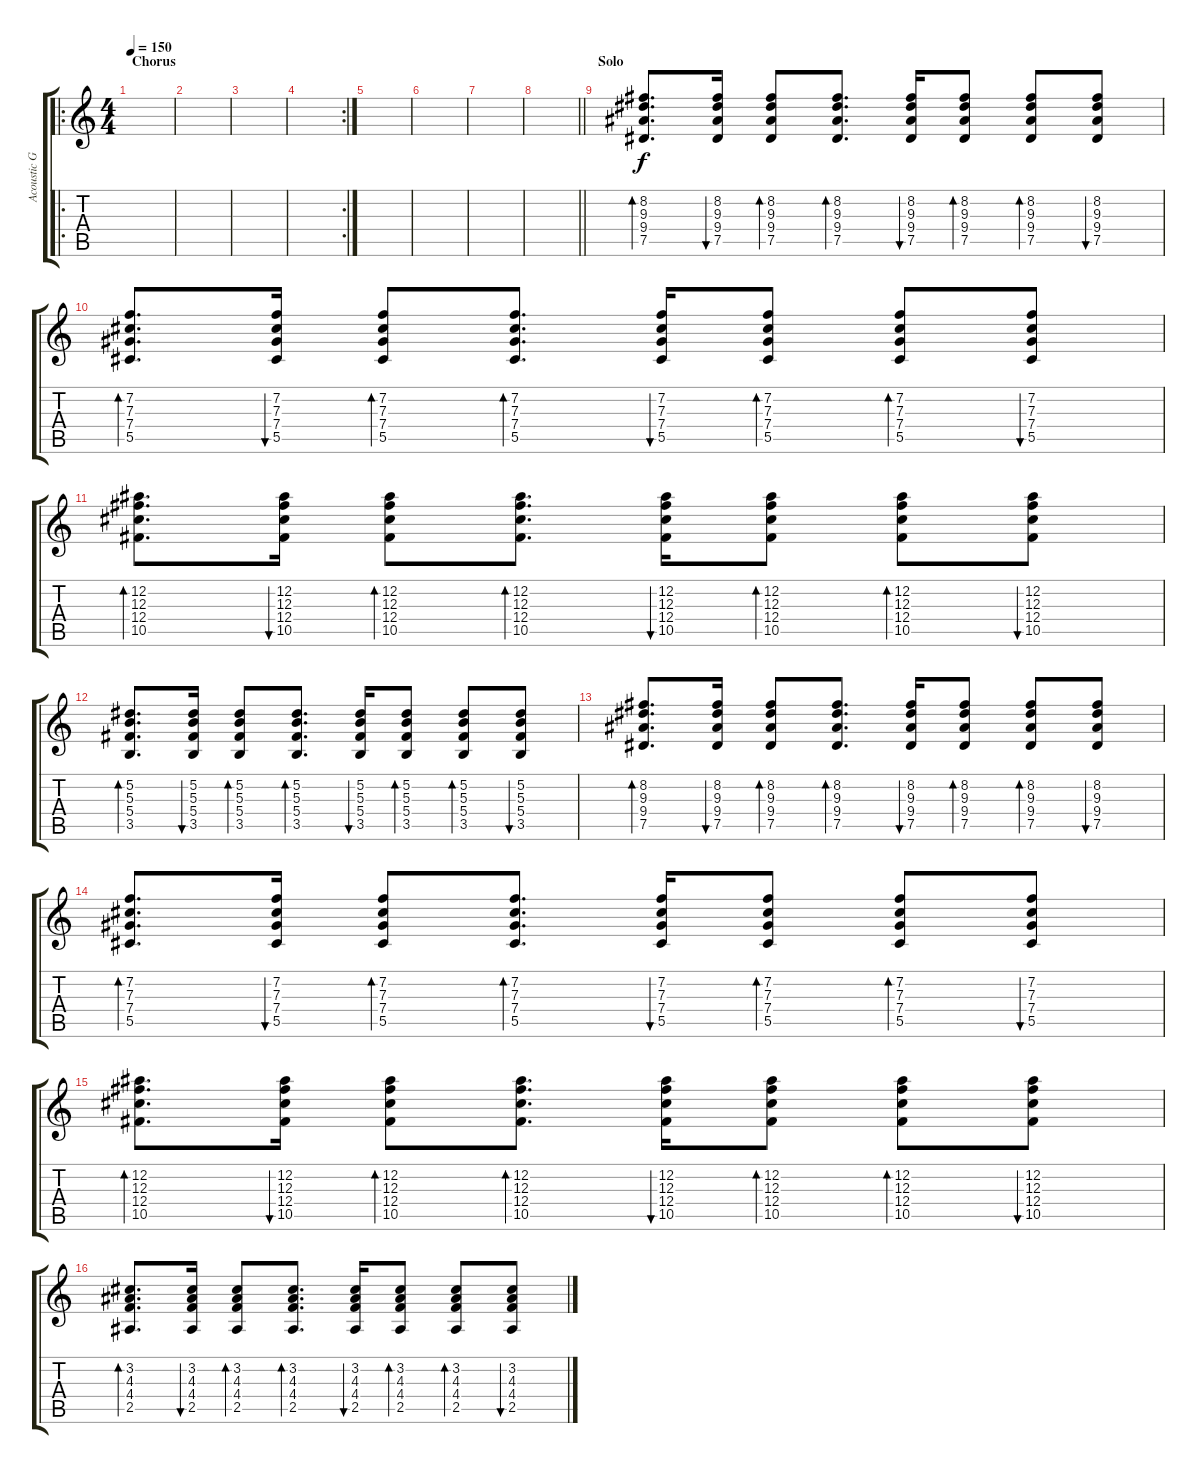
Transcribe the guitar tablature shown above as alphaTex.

\track ("Acoustic Guitar" "Acoustic G") {instrument acousticguitarsteel}
\staff {score tabs}
\tuning (Eb4 Bb3 Gb3 Db3 Ab2 Eb2) {hide}
\ro
\ts (4 4)
\section ("" "Chorus")
\tempo 150
\clef g2
\ks c
|
|
|
\rc 2
|
|
|
|
\barLineRight lightlight
|
\section ("" "Solo")
(8.2 9.3 9.4 7.5).8{d bd 60} (8.2 9.3 9.4 7.5).16{bu 60} (8.2 9.3 9.4 7.5).8{bd 60} (8.2 9.3 9.4 7.5).8{d bd 60} (8.2 9.3 9.4 7.5).16{bu 60} (8.2 9.3 9.4 7.5).8{bd 60} (8.2 9.3 9.4 7.5).8{bd 60} (8.2 9.3 9.4 7.5).8{bu 60} |
(7.2 7.3 7.4 5.5).8{d bd 60} (7.2 7.3 7.4 5.5).16{bu 60} (7.2 7.3 7.4 5.5).8{bd 60} (7.2 7.3 7.4 5.5).8{d bd 60} (7.2 7.3 7.4 5.5).16{bu 60} (7.2 7.3 7.4 5.5).8{bd 60} (7.2 7.3 7.4 5.5).8{bd 60} (7.2 7.3 7.4 5.5).8{bu 60} |
(12.2 12.3 12.4 10.5).8{d bd 60} (12.2 12.3 12.4 10.5).16{bu 60} (12.2 12.3 12.4 10.5).8{bd 60} (12.2 12.3 12.4 10.5).8{d bd 60} (12.2 12.3 12.4 10.5).16{bu 60} (12.2 12.3 12.4 10.5).8{bd 60} (12.2 12.3 12.4 10.5).8{bd 60} (12.2 12.3 12.4 10.5).8{bu 60} |
(5.2 5.3 5.4 3.5).8{d bd 60} (5.2 5.3 5.4 3.5).16{bu 60} (5.2 5.3 5.4 3.5).8{bd 60} (5.2 5.3 5.4 3.5).8{d bd 60} (5.2 5.3 5.4 3.5).16{bu 60} (5.2 5.3 5.4 3.5).8{bd 60} (5.2 5.3 5.4 3.5).8{bd 60} (5.2 5.3 5.4 3.5).8{bu 60} |
(8.2 9.3 9.4 7.5).8{d bd 60} (8.2 9.3 9.4 7.5).16{bu 60} (8.2 9.3 9.4 7.5).8{bd 60} (8.2 9.3 9.4 7.5).8{d bd 60} (8.2 9.3 9.4 7.5).16{bu 60} (8.2 9.3 9.4 7.5).8{bd 60} (8.2 9.3 9.4 7.5).8{bd 60} (8.2 9.3 9.4 7.5).8{bu 60} |
(7.2 7.3 7.4 5.5).8{d bd 60} (7.2 7.3 7.4 5.5).16{bu 60} (7.2 7.3 7.4 5.5).8{bd 60} (7.2 7.3 7.4 5.5).8{d bd 60} (7.2 7.3 7.4 5.5).16{bu 60} (7.2 7.3 7.4 5.5).8{bd 60} (7.2 7.3 7.4 5.5).8{bd 60} (7.2 7.3 7.4 5.5).8{bu 60} |
(12.2 12.3 12.4 10.5).8{d bd 60} (12.2 12.3 12.4 10.5).16{bu 60} (12.2 12.3 12.4 10.5).8{bd 60} (12.2 12.3 12.4 10.5).8{d bd 60} (12.2 12.3 12.4 10.5).16{bu 60} (12.2 12.3 12.4 10.5).8{bd 60} (12.2 12.3 12.4 10.5).8{bd 60} (12.2 12.3 12.4 10.5).8{bu 60} |
(3.2 4.3 4.4 2.5).8{d bd 60} (3.2 4.3 4.4 2.5).16{bu 60} (3.2 4.3 4.4 2.5).8{bd 60} (3.2 4.3 4.4 2.5).8{d bd 60} (3.2 4.3 4.4 2.5).16{bu 60} (3.2 4.3 4.4 2.5).8{bd 60} (3.2 4.3 4.4 2.5).8{bd 60} (3.2 4.3 4.4 2.5).8{bu 60}
